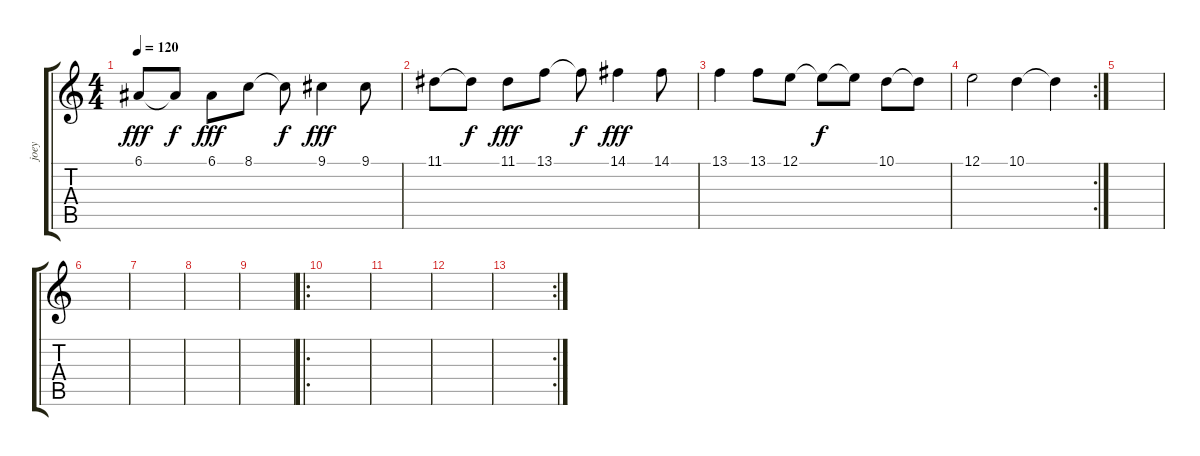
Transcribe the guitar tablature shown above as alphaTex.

\track ("joey" "joey") {instrument lead2sawtooth}
\staff {score tabs}
\tuning (E4 B3 G3 D3 A2 E2) {hide}
\ts (4 4)
\tempo 120
\clef g2
\ks c
6.1.8{dy fff} 6.1{t}.8{dy f} 6.1.8{dy fff} 8.1.8 8.1{t}.8{dy f} 9.1.4{dy fff} 9.1.8 |
11.1.8 11.1{t}.8{dy f} 11.1.8{dy fff} 13.1.8 13.1{t}.8{dy f} 14.1.4{dy fff} 14.1.8 |
13.1.4 13.1.8 12.1.8 12.1{t}.8{dy f} 12.1{t}.8 10.1.8 10.1{t}.8 |
\rc 2
12.1.2 10.1.4 10.1{t}.4 |
|
|
|
|
|
\ro
|
|
|
\rc 2
